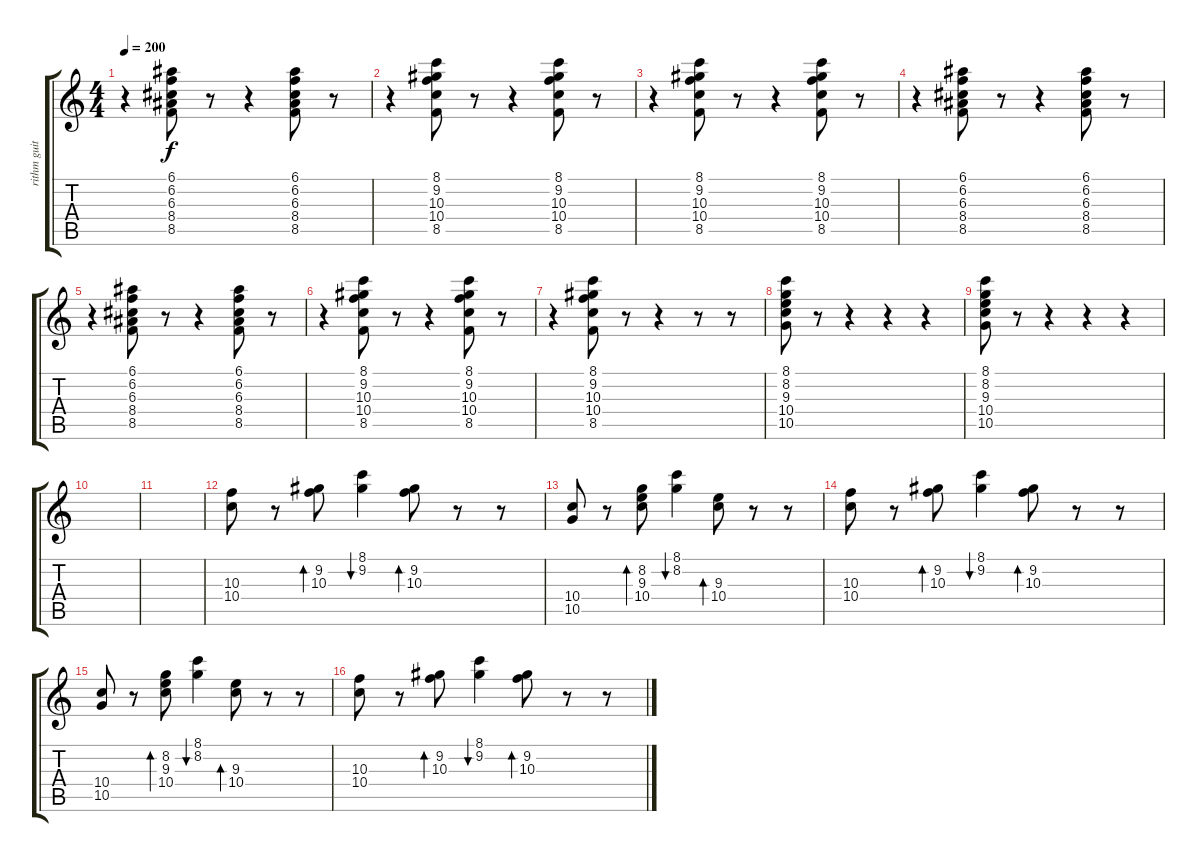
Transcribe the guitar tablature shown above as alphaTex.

\track ("rithm guitar" "rithm guit") {instrument electricguitarmuted}
\staff {score tabs}
\tuning (E4 B3 G3 D3 A2 E2) {hide}
\ts (4 4)
\tempo 200
\clef g2
\ks c
r.4{dy f} (6.1 6.2 6.3 8.4 8.5).8 r.8 r.4 (6.1 6.2 6.3 8.4 8.5).8 r.8 |
r.4 (8.1 9.2 10.3 10.4 8.5).8 r.8 r.4 (8.1 9.2 10.3 10.4 8.5).8 r.8 |
r.4 (8.1 9.2 10.3 10.4 8.5).8 r.8 r.4 (8.1 9.2 10.3 10.4 8.5).8 r.8 |
r.4 (6.1 6.2 6.3 8.4 8.5).8 r.8 r.4 (6.1 6.2 6.3 8.4 8.5).8 r.8 |
r.4 (6.1 6.2 6.3 8.4 8.5).8 r.8 r.4 (6.1 6.2 6.3 8.4 8.5).8 r.8 |
r.4 (8.1 9.2 10.3 10.4 8.5).8 r.8 r.4 (8.1 9.2 10.3 10.4 8.5).8 r.8 |
r.4 (8.1 9.2 10.3 10.4 8.5).8 r.8 r.4 r.8 r.8 |
(8.1 8.2 9.3 10.4 10.5).8 r.8 r.4 r.4 r.4 |
(8.1 8.2 9.3 10.4 10.5).8 r.8 r.4 r.4 r.4 |
|
|
(10.3 10.4).8 r.8 (9.2 10.3).8{bd 240} (8.1 9.2).4{bu 480} (9.2 10.3).8{bd 240} r.8 r.8 |
(10.4 10.5).8 r.8 (8.2 9.3 10.4).8{bd 480} (8.1 8.2).4{bu 480} (9.3 10.4).8{bd 480} r.8 r.8 |
(10.3 10.4).8 r.8 (9.2 10.3).8{bd 240} (8.1 9.2).4{bu 480} (9.2 10.3).8{bd 240} r.8 r.8 |
(10.4 10.5).8 r.8 (8.2 9.3 10.4).8{bd 480} (8.1 8.2).4{bu 480} (9.3 10.4).8{bd 480} r.8 r.8 |
(10.3 10.4).8 r.8 (9.2 10.3).8{bd 240} (8.1 9.2).4{bu 480} (9.2 10.3).8{bd 240} r.8 r.8
